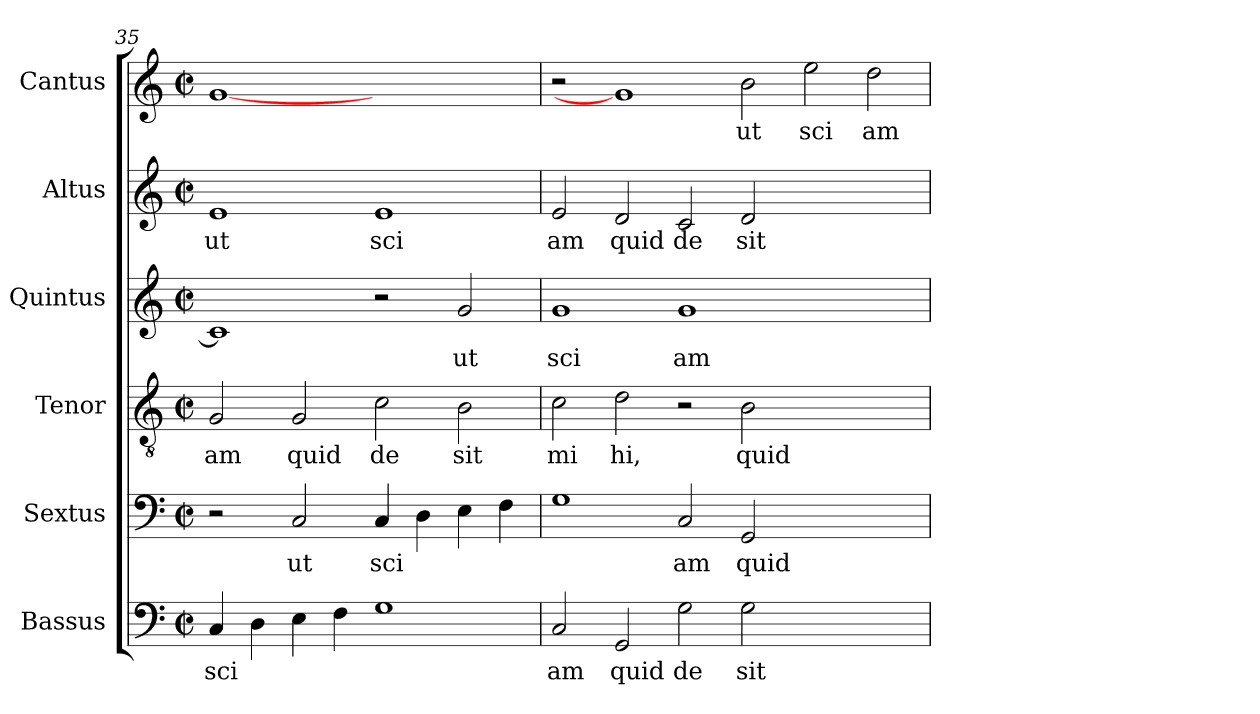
**kern	**text	**kern	**text	**kern	**text	**kern	**text	**kern	**text	**kern	**text
*part6	*part6	*part5	*part5	*part4	*part4	*part3	*part3	*part2	*part2	*part1	*part1
*staff6	*staff6	*staff5	*staff5	*staff4	*staff4	*staff3	*staff3	*staff2	*staff2	*staff1	*staff1
*I"Bassus	*	*I"Sextus	*	*I"Tenor	*	*I"Quintus	*	*I"Altus	*	*I"Cantus	*
*clefF4	*	*clefF4	*	*clefGv2	*	*clefG2	*	*clefG2	*	*clefG2	*
*k[]	*	*k[]	*	*k[]	*	*k[]	*	*k[]	*	*k[]	*
*C:	*	*C:	*	*C:	*	*C:	*	*C:	*	*C:	*
*M2/2	*	*M2/2	*	*M2/2	*	*M2/2	*	*M2/2	*	*M2/2	*
*met(c|)	*	*met(c|)	*	*met(c|)	*	*met(c|)	*	*met(c|)	*	*met(c|)	*
=35	=35	=35	=35	=35	=35	=35	=35	=35	=35	=35	=35
!	!LO:LY:b:cj	!	!	!	!LO:LY:b:cj	!	!LO:LY:b:cj	!	!LO:LY:b:cj	!	!LO:LY:b:cj
4C/	sci	2r	.	2G/	am	1c]	.	1e	ut	[1g	.
!	!LO:LY:b:cj	!	!	!	!	!	!	!	!	!	!
4D\	.	.	.	.	.	.	.	.	.	.	.
!	!LO:LY:b:cj	!	!LO:LY:b:cj	!	!LO:LY:b:cj	!	!	!	!	!	!
4E\	.	2C/	ut	2G/	quid	.	.	.	.	.	.
!	!LO:LY:b:cj	!	!	!	!	!	!	!	!	!	!
4F\	.	.	.	.	.	.	.	.	.	.	.
!	!LO:LY:b:cj	!	!LO:LY:b:cj	!	!LO:LY:b:cj	!	!	!	!LO:LY:b:cj	!	!
1G	.	4C/	sci	2c\	de	2r	.	1e	sci	1ryy	.
!	!	!	!LO:LY:b:cj	!	!	!	!	!	!	!	!
.	.	4D\	.	.	.	.	.	.	.	.	.
!	!	!	!LO:LY:b:cj	!	!LO:LY:b:cj	!	!LO:LY:b:cj	!	!	!	!
.	.	4E\	.	2B\	sit	2g/	ut	.	.	.	.
!	!	!	!LO:LY:b:cj	!	!	!	!	!	!	!	!
.	.	4F\	.	.	.	.	.	.	.	.	.
=36	=36	=36	=36	=36	=36	=36	=36	=36	=36	=36	=36
!	!LO:LY:b:cj	!	!LO:LY:b:cj	!	!LO:LY:b:cj	!	!LO:LY:b:cj	!	!LO:LY:b:cj	!	!
2C/	am	1G	.	2c\	mi	1g	sci	2e/	am	2r	.
!	!LO:LY:b:cj	!	!	!	!LO:LY:b:cj	!	!	!	!LO:LY:b:cj	!	!
2GG/	quid	.	.	2d\	hi,	.	.	2d/	quid	1g]	.
!	!LO:LY:b:cj	!	!LO:LY:b:cj	!	!	!	!LO:LY:b:cj	!	!LO:LY:b:cj	!	!
2G\	de	2C/	am	2r	.	1g	am	2c/	de	.	.
!	!LO:LY:b:cj	!	!LO:LY:b:cj	!	!LO:LY:b:cj	!	!	!	!LO:LY:b:cj	!	!LO:LY:b:cj
2G\	sit	2GG/	quid	2B\	quid	.	.	2d/	sit	2b\	ut
!	!	!	!	!	!	!	!	!	!	!	!LO:LY:b:cj
1ryy	.	1ryy	.	1ryy	.	1ryy	.	1ryy	.	2ee\	sci
!	!	!	!	!	!	!	!	!	!	!	!LO:LY:b:cj
.	.	.	.	.	.	.	.	.	.	2dd\	am
=	=	=	=	=	=	=	=	=	=	=	=
*-	*-	*-	*-	*-	*-	*-	*-	*-	*-	*-	*-
